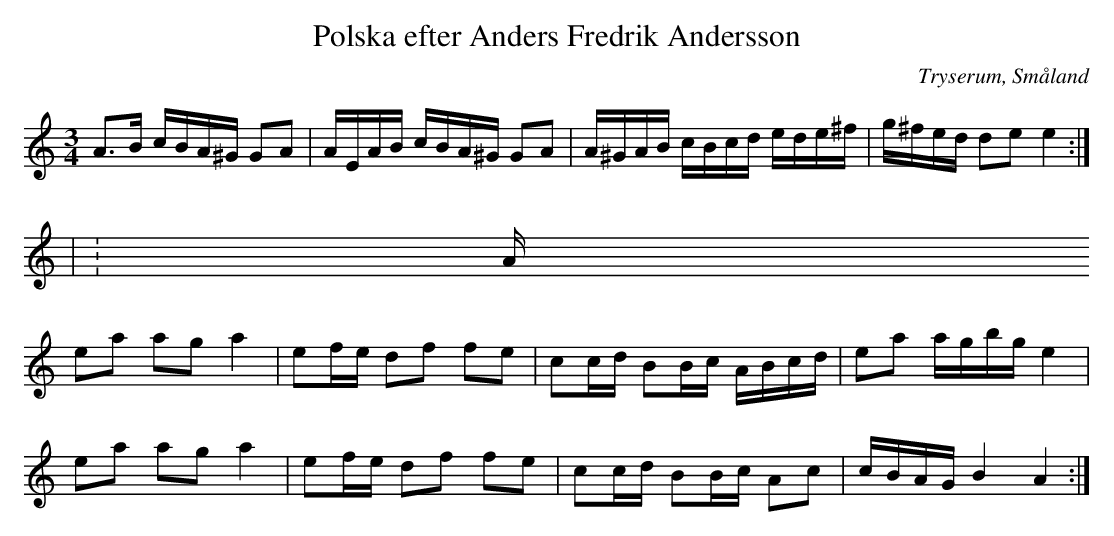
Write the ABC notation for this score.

X:1
Q: 100
T:Polska efter Anders Fredrik Andersson
L:1/16
M:3/4
O: Tryserum, Småland
K:Am
A2>B2 cBA^G G2A2 | AEAB cBA^G G2A2 | A^GAB cBcd ede^f | g^fed d2e2 e4 :|
|K:A
e2a2 a2g2- a4 | e2fe d2f2 f2e2 | c2cd B2Bc ABcd | e2a2 agbg e4 |
e2a2 a2g2- a4 | e2fe d2f2 f2e2 | c2cd B2Bc A2c2 | cBAG B4 A4 :|
